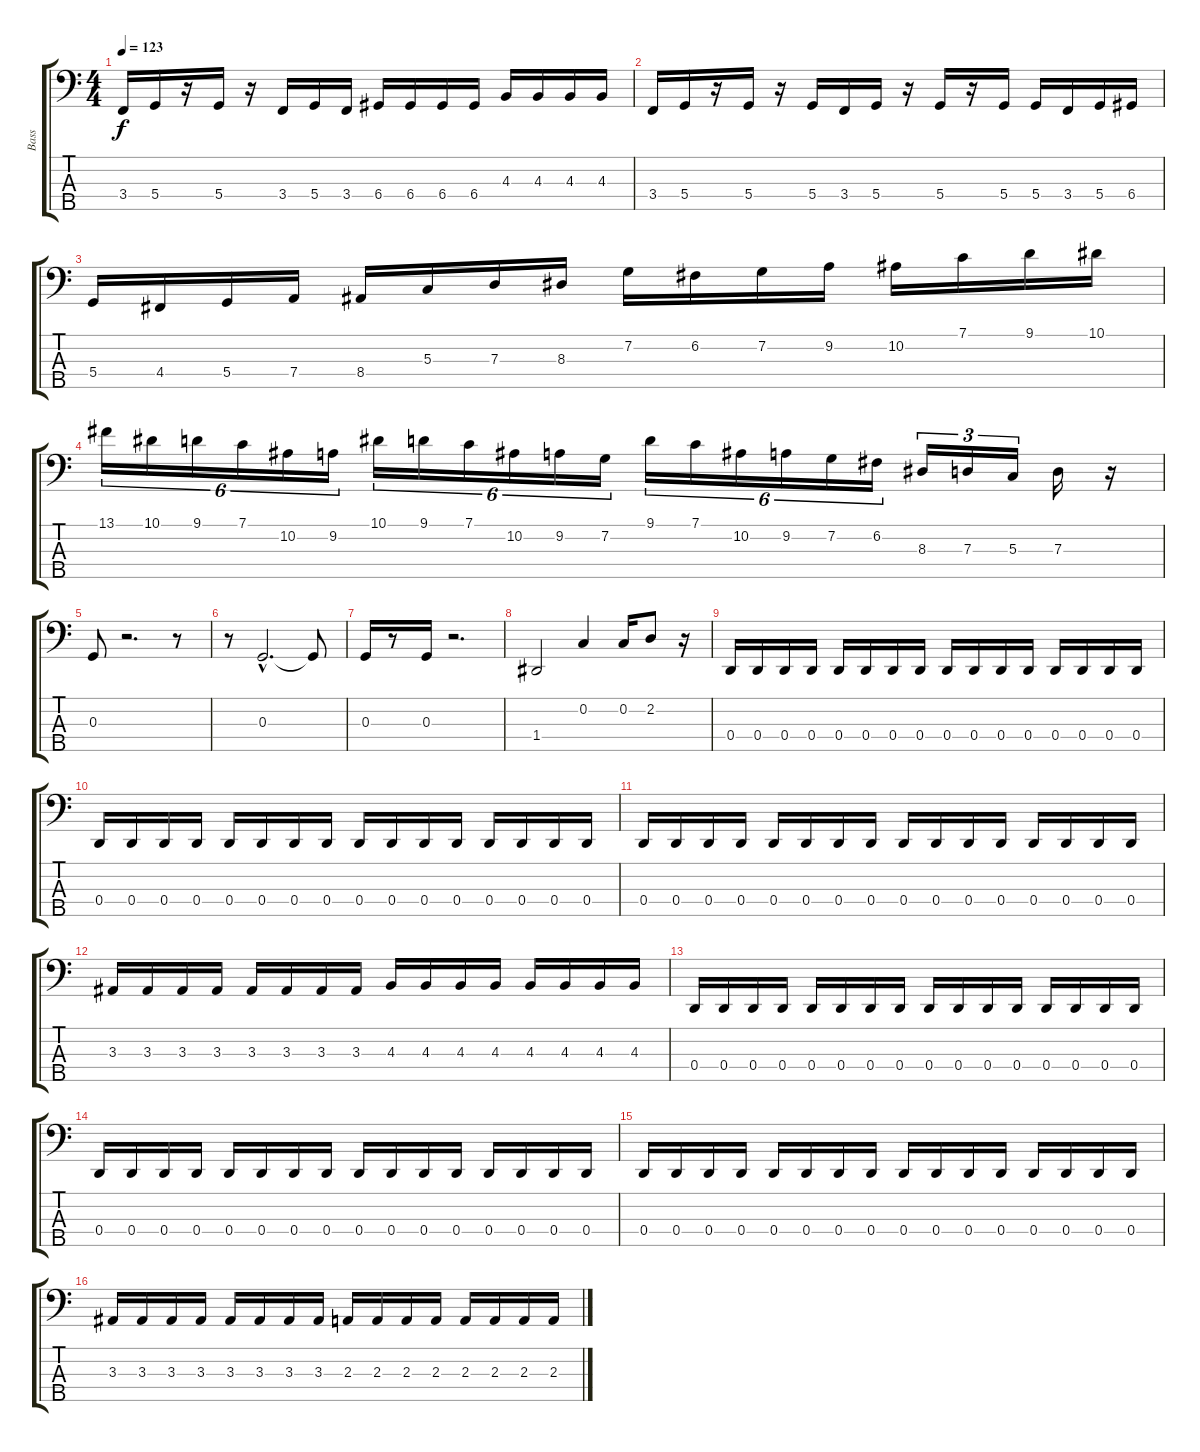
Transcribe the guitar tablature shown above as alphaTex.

\track ("Bass" "Bass") {instrument electricbassfinger}
\staff {score tabs}
\tuning (F2 C2 G1 D1 A0) {hide}
\ts (4 4)
\tempo 123
\clef f4
\ks c
3.4.16{dy f} 5.4.16 r.16 5.4.16 r.16 3.4.16 5.4.16 3.4.16 6.4.16 6.4.16 6.4.16 6.4.16 4.3.16 4.3.16 4.3.16 4.3.16 |
3.4.16 5.4.16 r.16 5.4.16 r.16 5.4.16 3.4.16 5.4.16 r.16 5.4.16 r.16 5.4.16 5.4.16 3.4.16 5.4.16 6.4.16 |
5.4.16 4.4.16 5.4.16 7.4.16 8.4.16 5.3.16 7.3.16 8.3.16 7.2.16 6.2.16 7.2.16 9.2.16 10.2.16 7.1.16 9.1.16 10.1.16 |
13.1.16{tu (6 4)} 10.1.16{tu (6 4)} 9.1.16{tu (6 4)} 7.1.16{tu (6 4)} 10.2.16{tu (6 4)} 9.2.16{tu (6 4)} 10.1.16{tu (6 4)} 9.1.16{tu (6 4)} 7.1.16{tu (6 4)} 10.2.16{tu (6 4)} 9.2.16{tu (6 4)} 7.2.16{tu (6 4)} 9.1.16{tu (6 4)} 7.1.16{tu (6 4)} 10.2.16{tu (6 4)} 9.2.16{tu (6 4)} 7.2.16{tu (6 4)} 6.2.16{tu (6 4)} 8.3.16{tu (3 2)} 7.3.16{tu (3 2)} 5.3.16{tu (3 2)} 7.3.16 r.16 |
0.3.8 r.2{d} r.8 |
r.8 0.3{hac}.2{d} 0.3{t}.8 |
0.3.16 r.8 0.3.16 r.2{d} |
1.4.2 0.2.4 0.2.16 2.2.8 r.16 |
0.4.16 0.4.16 0.4.16 0.4.16 0.4.16 0.4.16 0.4.16 0.4.16 0.4.16 0.4.16 0.4.16 0.4.16 0.4.16 0.4.16 0.4.16 0.4.16 |
0.4.16 0.4.16 0.4.16 0.4.16 0.4.16 0.4.16 0.4.16 0.4.16 0.4.16 0.4.16 0.4.16 0.4.16 0.4.16 0.4.16 0.4.16 0.4.16 |
0.4.16 0.4.16 0.4.16 0.4.16 0.4.16 0.4.16 0.4.16 0.4.16 0.4.16 0.4.16 0.4.16 0.4.16 0.4.16 0.4.16 0.4.16 0.4.16 |
3.3.16 3.3.16 3.3.16 3.3.16 3.3.16 3.3.16 3.3.16 3.3.16 4.3.16 4.3.16 4.3.16 4.3.16 4.3.16 4.3.16 4.3.16 4.3.16 |
0.4.16 0.4.16 0.4.16 0.4.16 0.4.16 0.4.16 0.4.16 0.4.16 0.4.16 0.4.16 0.4.16 0.4.16 0.4.16 0.4.16 0.4.16 0.4.16 |
0.4.16 0.4.16 0.4.16 0.4.16 0.4.16 0.4.16 0.4.16 0.4.16 0.4.16 0.4.16 0.4.16 0.4.16 0.4.16 0.4.16 0.4.16 0.4.16 |
0.4.16 0.4.16 0.4.16 0.4.16 0.4.16 0.4.16 0.4.16 0.4.16 0.4.16 0.4.16 0.4.16 0.4.16 0.4.16 0.4.16 0.4.16 0.4.16 |
3.3.16 3.3.16 3.3.16 3.3.16 3.3.16 3.3.16 3.3.16 3.3.16 2.3.16 2.3.16 2.3.16 2.3.16 2.3.16 2.3.16 2.3.16 2.3.16
